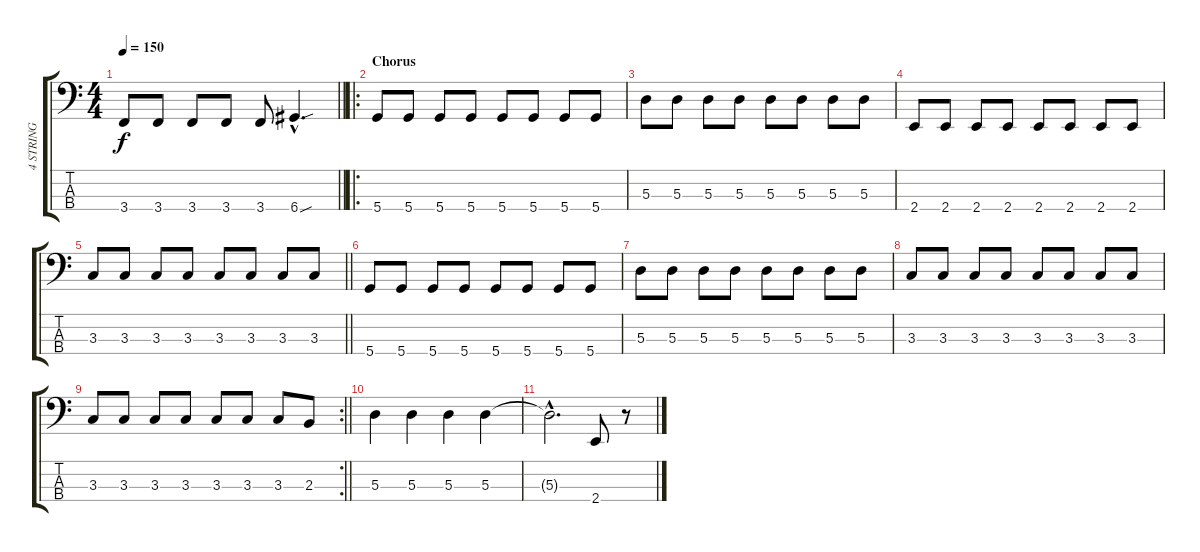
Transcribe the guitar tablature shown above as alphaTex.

\track ("4 STRING" "4 STRING") {instrument electricbassfinger}
\staff {score tabs}
\tuning (G2 D2 A1 D1) {hide}
\ts (4 4)
\tempo 150
\clef f4
\barLineRight lightlight
\ks c
3.4{t}.8{dy f} 3.4.8 3.4.8 3.4.8 3.4.8 6.4{sou hac}.4{d} |
\ro
\section ("" "Chorus")
5.4.8 5.4.8 5.4.8 5.4.8 5.4.8 5.4.8 5.4.8 5.4.8 |
5.3.8 5.3.8 5.3.8 5.3.8 5.3.8 5.3.8 5.3.8 5.3.8 |
2.4.8 2.4.8 2.4.8 2.4.8 2.4.8 2.4.8 2.4.8 2.4.8 |
\barLineRight lightlight
3.3.8 3.3.8 3.3.8 3.3.8 3.3.8 3.3.8 3.3.8 3.3.8 |
5.4.8 5.4.8 5.4.8 5.4.8 5.4.8 5.4.8 5.4.8 5.4.8 |
5.3.8 5.3.8 5.3.8 5.3.8 5.3.8 5.3.8 5.3.8 5.3.8 |
3.3.8 3.3.8 3.3.8 3.3.8 3.3.8 3.3.8 3.3.8 3.3.8 |
\rc 2
\barLineRight lightlight
3.3.8 3.3.8 3.3.8 3.3.8 3.3.8 3.3.8 3.3.8 2.3.8 |
5.3.4 5.3.4 5.3.4 5.3.4 |
5.3{hac t}.2{d} 2.4.8 r.8
